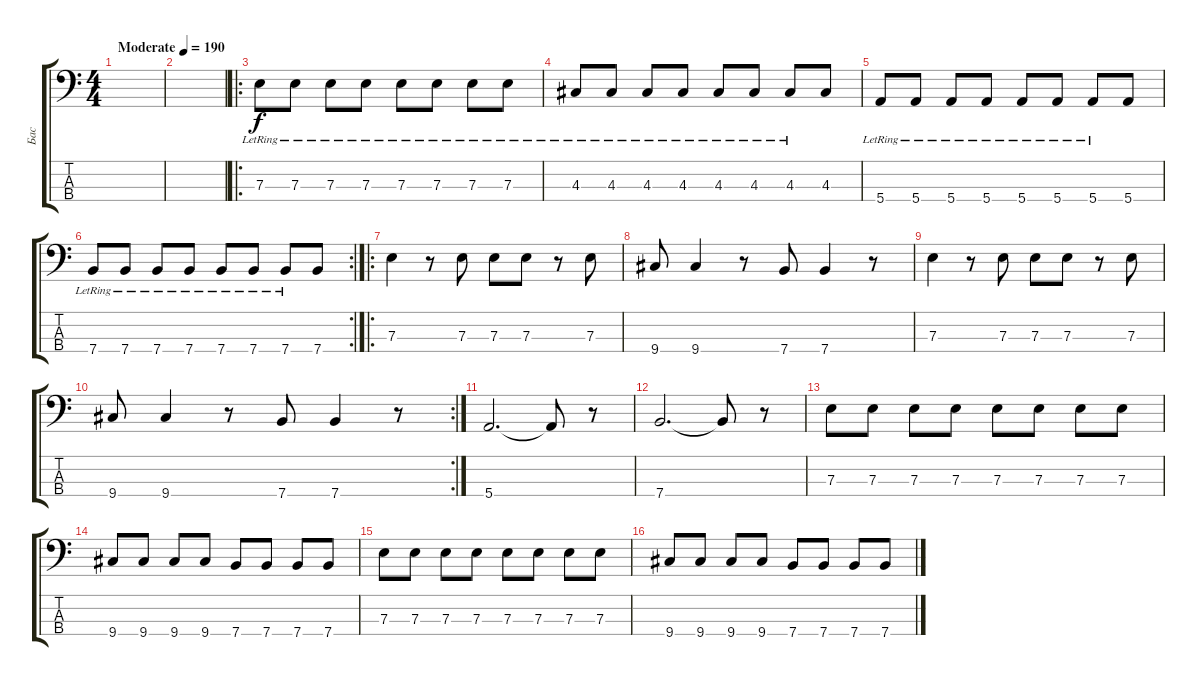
\track ("Бас" "Бас") {instrument electricbassfinger}
\staff {score tabs}
\tuning (G2 D2 A1 E1) {hide}
\ts (4 4)
\tempo (190 "Moderate")
\clef f4
\ks c
|
|
\ro
7.3{lr}.8 7.3{lr}.8 7.3{lr}.8 7.3{lr}.8 7.3{lr}.8 7.3{lr}.8 7.3{lr}.8 7.3{lr}.8 |
4.3{lr}.8 4.3{lr}.8 4.3{lr}.8 4.3{lr}.8 4.3{lr}.8 4.3{lr}.8 4.3{lr}.8 4.3.8 |
5.4{lr}.8 5.4{lr}.8 5.4{lr}.8 5.4{lr}.8 5.4{lr}.8 5.4{lr}.8 5.4{lr}.8 5.4.8 |
\rc 2
7.4{lr}.8 7.4{lr}.8 7.4{lr}.8 7.4{lr}.8 7.4{lr}.8 7.4{lr}.8 7.4{lr}.8 7.4.8 |
\ro
7.3.4{instrument electricbassfinger} r.8 7.3.8 7.3.8 7.3.8 r.8 7.3.8 |
9.4.8 9.4.4 r.8 7.4.8 7.4.4 r.8 |
7.3.4{instrument electricbassfinger} r.8 7.3.8 7.3.8 7.3.8 r.8 7.3.8 |
\rc 2
9.4.8 9.4.4 r.8 7.4.8 7.4.4 r.8 |
5.4.2{d} 5.4{t}.8 r.8 |
7.4.2{d} 7.4{t}.8 r.8 |
7.3.8 7.3.8 7.3.8 7.3.8 7.3.8 7.3.8 7.3.8 7.3.8 |
9.4.8 9.4.8 9.4.8 9.4.8 7.4.8 7.4.8 7.4.8 7.4.8 |
7.3.8 7.3.8 7.3.8 7.3.8 7.3.8 7.3.8 7.3.8 7.3.8 |
9.4.8 9.4.8 9.4.8 9.4.8 7.4.8 7.4.8 7.4.8 7.4.8
